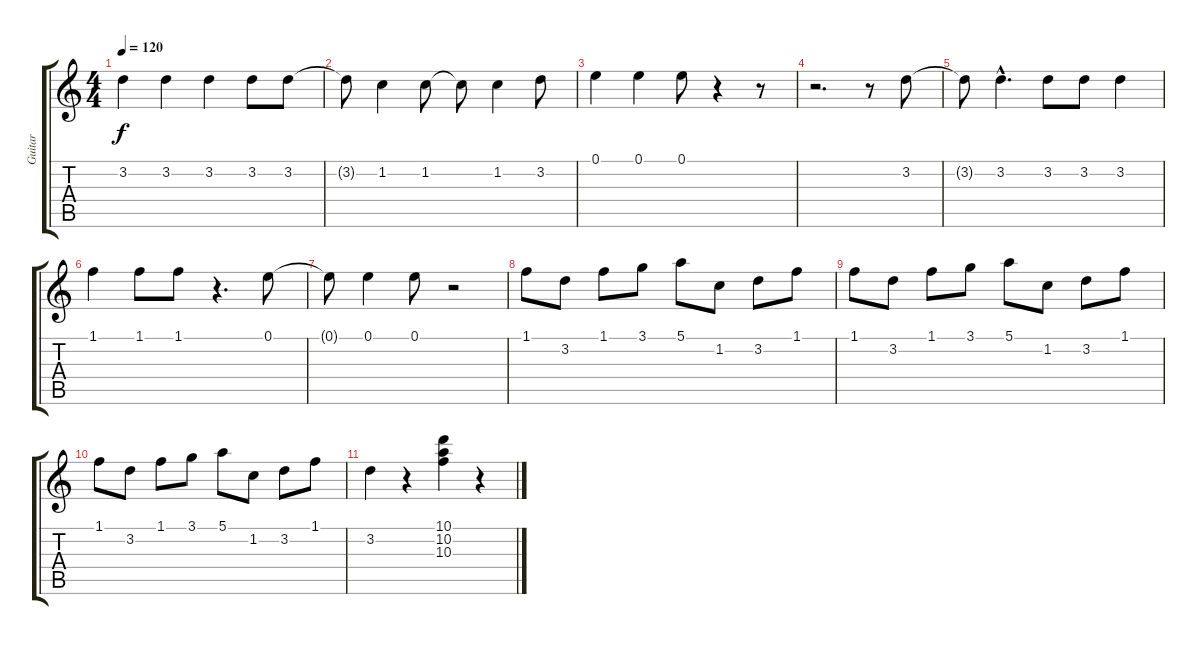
\track ("Guitar" "Guitar") {instrument acousticguitarnylon}
\staff {score tabs}
\tuning (E4 B3 G3 D3 A2 E2) {hide}
\ts (4 4)
\tempo 120
\clef g2
\ks c
3.2{t}.4{dy f} 3.2.4 3.2.4 3.2.8 3.2.8 |
3.2{t}.8 1.2.4 1.2.8 1.2{t}.8 1.2.4 3.2.8 |
0.1.4 0.1.4 0.1.8 r.4 r.8 |
r.2{d} r.8 3.2.8 |
3.2{t}.8 3.2{hac}.4{d} 3.2.8 3.2.8 3.2.4 |
1.1.4 1.1.8 1.1.8 r.4{d} 0.1.8 |
0.1{t}.8 0.1.4 0.1.8 r.2 |
1.1.8 3.2.8 1.1.8 3.1.8 5.1.8 1.2.8 3.2.8 1.1.8 |
1.1.8 3.2.8 1.1.8 3.1.8 5.1.8 1.2.8 3.2.8 1.1.8 |
1.1.8 3.2.8 1.1.8 3.1.8 5.1.8 1.2.8 3.2.8 1.1.8 |
3.2.4 r.4 (10.1 10.2 10.3).4 r.4
